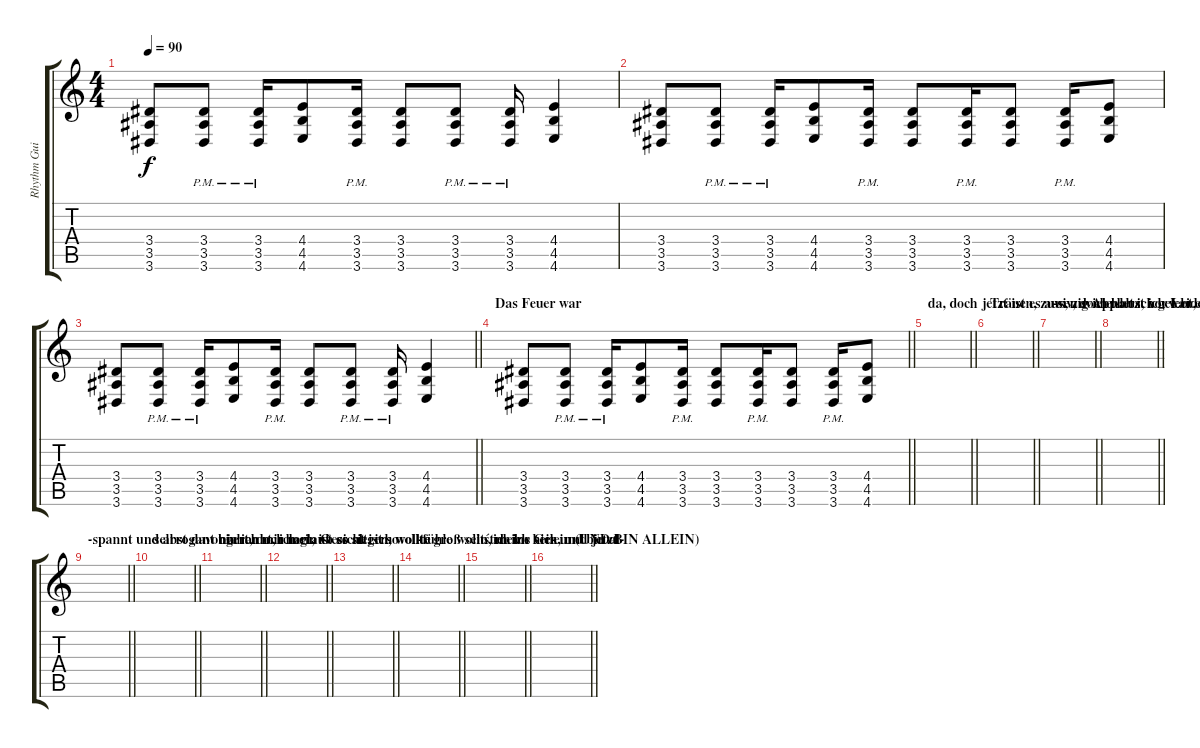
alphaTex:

\track ("Rhythm Guitar" "Rhythm Gui") {instrument distortionguitar}
\staff {score tabs}
\tuning (D4 A3 F3 C3 G2 C2) {hide}
\ts (4 4)
\tempo 90
\clef g2
\ks c
(3.4 3.5 3.6).8{dy f} (3.4{pm} 3.5{pm} 3.6{pm}).8 (3.4{pm} 3.5{pm} 3.6{pm}).16 (4.4 4.5 4.6).8 (3.4{pm} 3.5{pm} 3.6{pm}).16 (3.4 3.5 3.6).8 (3.4{pm} 3.5{pm} 3.6{pm}).8 (3.4{pm} 3.5{pm} 3.6{pm}).16 (4.4 4.5 4.6).4 |
(3.4 3.5 3.6).8 (3.4{pm} 3.5{pm} 3.6{pm}).8 (3.4{pm} 3.5{pm} 3.6{pm}).16 (4.4 4.5 4.6).8 (3.4{pm} 3.5{pm} 3.6{pm}).16 (3.4 3.5 3.6).8 (3.4{pm} 3.5{pm} 3.6{pm}).16 (3.4 3.5 3.6).8 (3.4{pm} 3.5{pm} 3.6{pm}).16 (4.4 4.5 4.6).8 |
\barLineRight lightlight
(3.4 3.5 3.6).8 (3.4{pm} 3.5{pm} 3.6{pm}).8 (3.4{pm} 3.5{pm} 3.6{pm}).16 (4.4 4.5 4.6).8 (3.4{pm} 3.5{pm} 3.6{pm}).16 (3.4 3.5 3.6).8 (3.4{pm} 3.5{pm} 3.6{pm}).8 (3.4{pm} 3.5{pm} 3.6{pm}).16 (4.4 4.5 4.6).4 |
\section ("" "Das Feuer war")
\barLineRight lightlight
(3.4 3.5 3.6).8 (3.4{pm} 3.5{pm} 3.6{pm}).8 (3.4{pm} 3.5{pm} 3.6{pm}).16 (4.4 4.5 4.6).8 (3.4{pm} 3.5{pm} 3.6{pm}).16 (3.4 3.5 3.6).8 (3.4{pm} 3.5{pm} 3.6{pm}).16 (3.4 3.5 3.6).8 (3.4{pm} 3.5{pm} 3.6{pm}).16 (4.4 4.5 4.6).8 |
\section ("" "da, doch jetzt ist es aus, zuviele")
\barLineRight lightlight
|
\section ("" "Tränen, zuwenig Applaus, ich war exzes-")
\barLineRight lightlight
|
\section ("" "-siv, doch hab ich gelebt, wann hab ich zu-")
\barLineRight lightlight
|
\section ("" "-letzt vor Leidenschaft gebebt? Über-")
\barLineRight lightlight
|
\section ("" "-spannt und arrogant bin ich mir ")
\barLineRight lightlight
|
\section ("" "selbst davongerannt, ich glaub es")
\barLineRight lightlight
|
\section ("" "nicht, doch mein Gesicht ist so")
\barLineRight lightlight
|
\section ("" "hart, ist so alt, ich wollte")
\barLineRight lightlight
|
\section ("" "siegen, wollte groß sein, meine Ge-")
\barLineRight lightlight
|
\section ("" "-fühle wollt´ ich los sein, und jetzt")
\barLineRight lightlight
|
\section ("" "steh ich hier und bin al-")
\barLineRight lightlight
|
\section ("" "lein (UND BIN ALLEIN)")
\barLineRight lightlight
